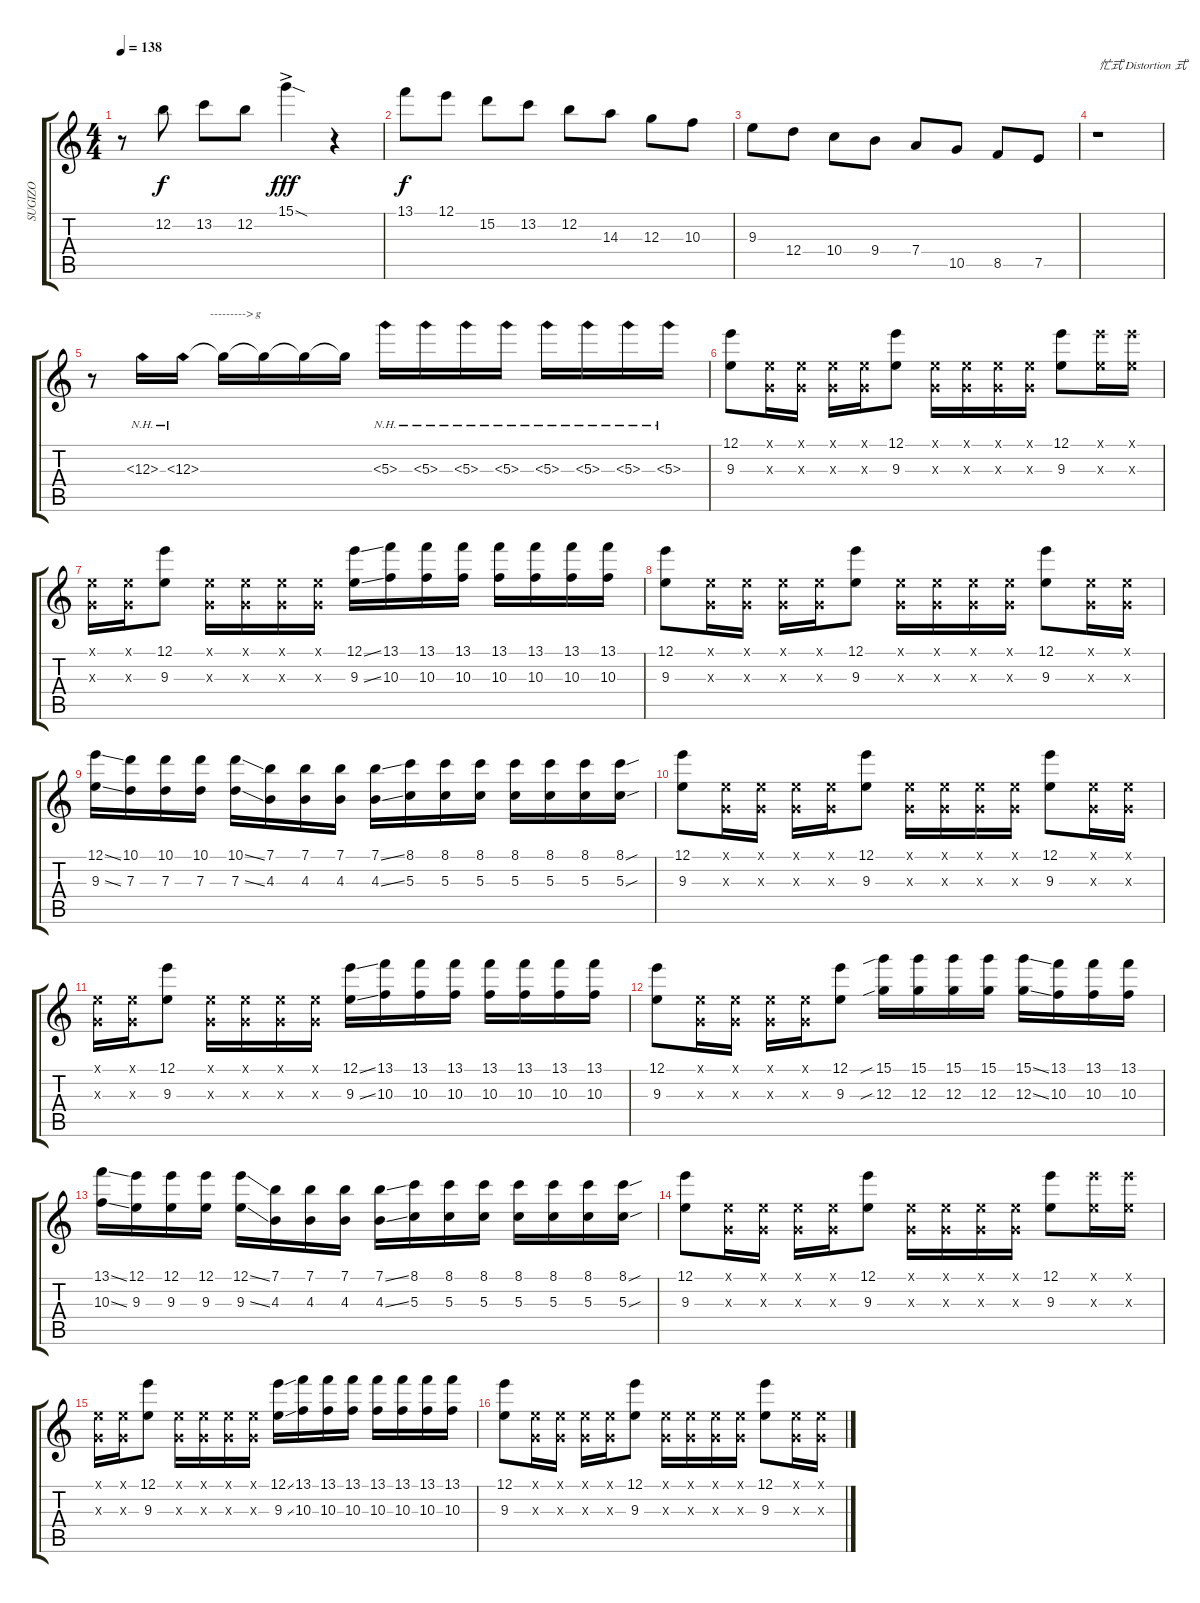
\track ("SUGIZO" "SUGIZO") {instrument distortionguitar}
\staff {score tabs}
\tuning (E4 B3 G3 D3 A2 E2) {hide}
\ts (4 4)
\tempo 138
\clef g2
\ks c
r.8{dy fff balance 0} 12.2.8{dy f} 13.2.8 12.2.8 15.1{sod ac}.4{dy fff} r.4 |
13.1.8{dy f balance 8} 12.1.8 15.2.8 13.2.8 12.2.8 14.3.8 12.3.8 10.3.8 |
9.3.8{balance 16} 12.4.8 10.4.8 9.4.8 7.4.8 10.5.8 8.5.8 7.5.8 |
r.1{txt "忙式 Distortion 式" balance 8 instrument distortionguitar} |
r.8 12.3{nh}.16 12.3{nh}.16{txt "         ---------> g"} 12.3{t}.16 12.3{t}.16 12.3{t}.16 12.3{t}.16 5.3{nh}.16 5.3{nh}.16 5.3{nh}.16 5.3{nh}.16 5.3{nh}.16 5.3{nh}.16 5.3{nh}.16 5.3{nh}.16 |
(12.1 9.3).8{balance 5} (0.1{x} 0.3{x}).16 (0.1{x} 0.3{x}).16 (0.1{x} 0.3{x}).16 (0.1{x} 0.3{x}).16 (12.1 9.3).8 (0.1{x} 0.3{x}).16 (0.1{x} 0.3{x}).16 (0.1{x} 0.3{x}).16 (0.1{x} 0.3{x}).16 (12.1 9.3).8 (12.1{x} 9.3{x}).16 (12.1{x} 9.3{x}).16 |
(0.1{x} 0.3{x}).16{balance 8} (0.1{x} 0.3{x}).16 (12.1 9.3).8 (0.1{x} 0.3{x}).16 (0.1{x} 0.3{x}).16 (0.1{x} 0.3{x}).16 (0.1{x} 0.3{x}).16 (12.1{ss} 9.3{ss}).16 (13.1 10.3).16 (13.1 10.3).16 (13.1 10.3).16 (13.1 10.3).16 (13.1 10.3).16 (13.1 10.3).16 (13.1 10.3).16 |
(12.1 9.3).8{balance 11} (0.1{x} 0.3{x}).16 (0.1{x} 0.3{x}).16 (0.1{x} 0.3{x}).16 (0.1{x} 0.3{x}).16 (12.1 9.3).8 (0.1{x} 0.3{x}).16 (0.1{x} 0.3{x}).16 (0.1{x} 0.3{x}).16 (0.1{x} 0.3{x}).16 (12.1 9.3).8 (0.1{x} 0.3{x}).16 (0.1{x} 0.3{x}).16 |
(12.1{ss} 9.3{ss}).16{balance 8} (10.1 7.3).16 (10.1 7.3).16 (10.1 7.3).16 (10.1{ss} 7.3{ss}).16 (7.1 4.3).16 (7.1 4.3).16 (7.1 4.3).16 (7.1{ss} 4.3{ss}).16 (8.1 5.3).16 (8.1 5.3).16 (8.1 5.3).16 (8.1 5.3).16 (8.1 5.3).16 (8.1 5.3).16 (8.1{sou} 5.3{sou}).16 |
(12.1 9.3).8{balance 5} (0.1{x} 0.3{x}).16 (0.1{x} 0.3{x}).16 (0.1{x} 0.3{x}).16 (0.1{x} 0.3{x}).16 (12.1 9.3).8 (0.1{x} 0.3{x}).16 (0.1{x} 0.3{x}).16 (0.1{x} 0.3{x}).16 (0.1{x} 0.3{x}).16 (12.1 9.3).8 (0.1{x} 0.3{x}).16 (0.1{x} 0.3{x}).16 |
(0.1{x} 0.3{x}).16{balance 8} (0.1{x} 0.3{x}).16 (12.1 9.3).8 (0.1{x} 0.3{x}).16 (0.1{x} 0.3{x}).16 (0.1{x} 0.3{x}).16 (0.1{x} 0.3{x}).16 (12.1{ss} 9.3{ss}).16 (13.1 10.3).16 (13.1 10.3).16 (13.1 10.3).16 (13.1 10.3).16 (13.1 10.3).16 (13.1 10.3).16 (13.1 10.3).16 |
(12.1 9.3).8{balance 11} (0.1{x} 0.3{x}).16 (0.1{x} 0.3{x}).16 (0.1{x} 0.3{x}).16 (0.1{x} 0.3{x}).16 (12.1 9.3).8 (15.1{sib} 12.3{sib}).16 (15.1 12.3).16 (15.1 12.3).16 (15.1 12.3).16 (15.1{ss} 12.3{ss}).16 (13.1 10.3).16 (13.1 10.3).16 (13.1 10.3).16 |
(13.1{ss} 10.3{ss}).16{balance 8} (12.1 9.3).16 (12.1 9.3).16 (12.1 9.3).16 (12.1{ss} 9.3{ss}).16 (7.1 4.3).16 (7.1 4.3).16 (7.1 4.3).16 (7.1{ss} 4.3{ss}).16 (8.1 5.3).16 (8.1 5.3).16 (8.1 5.3).16 (8.1 5.3).16 (8.1 5.3).16 (8.1 5.3).16 (8.1{sou} 5.3{sou}).16 |
(12.1 9.3).8{balance 5} (0.1{x} 0.3{x}).16 (0.1{x} 0.3{x}).16 (0.1{x} 0.3{x}).16 (0.1{x} 0.3{x}).16 (12.1 9.3).8 (0.1{x} 0.3{x}).16 (0.1{x} 0.3{x}).16 (0.1{x} 0.3{x}).16 (0.1{x} 0.3{x}).16 (12.1 9.3).8 (12.1{x} 9.3{x}).16 (12.1{x} 9.3{x}).16 |
(0.1{x} 0.3{x}).16{balance 8} (0.1{x} 0.3{x}).16 (12.1 9.3).8 (0.1{x} 0.3{x}).16 (0.1{x} 0.3{x}).16 (0.1{x} 0.3{x}).16 (0.1{x} 0.3{x}).16 (12.1{ss} 9.3{ss}).16 (13.1 10.3).16 (13.1 10.3).16 (13.1 10.3).16 (13.1 10.3).16 (13.1 10.3).16 (13.1 10.3).16 (13.1 10.3).16 |
(12.1 9.3).8{balance 11} (0.1{x} 0.3{x}).16 (0.1{x} 0.3{x}).16 (0.1{x} 0.3{x}).16 (0.1{x} 0.3{x}).16 (12.1 9.3).8 (0.1{x} 0.3{x}).16 (0.1{x} 0.3{x}).16 (0.1{x} 0.3{x}).16 (0.1{x} 0.3{x}).16 (12.1 9.3).8 (0.1{x} 0.3{x}).16 (0.1{x} 0.3{x}).16
